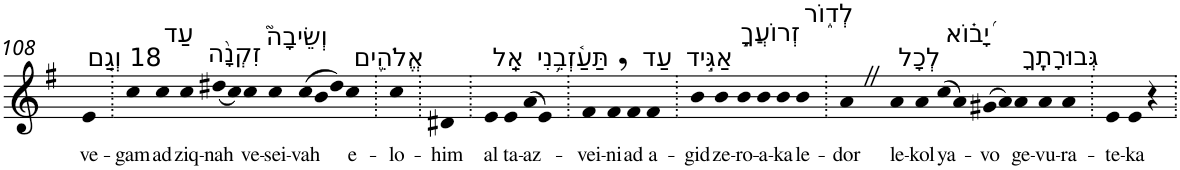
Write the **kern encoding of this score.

**kern	**text
*part1	*part1
*staff1	*staff1
*I"Piano	*
*I'Pno	*
!!LO:PB:g=z
*clefG2	*
*k[f#]	*
*G:	*
=108	=108
!LO:TX:a:t=18 וְגַ֤ם	!
!	!LO:LY:b
4e	ve-
=109.	=109.
!	!LO:LY:b
4cc	-gam
!LO:TX:a:t=עַד	!
!	!LO:LY:b
4cc	ad
!LO:TX:a:t=זִקְנָ֨ה	!
!	!LO:LY:b
4cc	ziq-
!	!LO:LY:b
(<8dd#X	-nah
8cc)	.
!LO:TX:a:t=וְשֵׂיבָה֮	!
!	!LO:LY:b
4cc	ve-
!	!LO:LY:b
4cc	-sei-
*Xtuplet	*
!	!LO:LY:b
(>12cc	-vah
12b	.
12dd#)	.
!LO:TX:a:t=אֱלֹהִ֪ים	!
!	!LO:LY:b
4cc	e-
=110.	=110.
!	!LO:LY:b
4cc	-lo-
=111.	=111.
!	!LO:LY:b
4d#X	-him
=112.	=112.
!LO:TX:a:t=אַֽל	!
!	!LO:LY:b
4e	al
!LO:TX:a:t=תַּעַ֫זְבֵ֥נִי	!
!	!LO:LY:b
4e	ta-
!	!LO:LY:b
(>8a	-az-
8e)	.
=113.	=113.
!	!LO:LY:b
4f#	-vei-
!	!LO:LY:b
4f#,	-ni
!LO:TX:a:t=עַד	!
!	!LO:LY:b
4f#	ad
!LO:TX:a:t=אַגִּ֣יד	!
!	!LO:LY:b
4f#	a-
=114.	=114.
!	!LO:LY:b
4b	-gid
!LO:TX:a:t=זְרוֹעֲךָ֣	!
!	!LO:LY:b
4b	ze-
!	!LO:LY:b
4b	-ro-
!	!LO:LY:b
4b	-a-
!	!LO:LY:b
4b	-ka
!LO:TX:a:t=לְד֑וֹר	!
!	!LO:LY:b
4b	le-
=115.	=115.
!	!LO:LY:b
4aZ	-dor
!LO:TX:a:t=לְכָל	!
!	!LO:LY:b
4a	le-
!	!LO:LY:b
4a	-kol
!LO:TX:a:t=יָ֝ב֗וֹא	!
!	!LO:LY:b
(>8cc	ya-
8a)	.
!	!LO:LY:b
(>8g#X	-vo
8a)	.
!LO:TX:a:t=גְּבוּרָתֶֽךָ	!
!	!LO:LY:b
4a	ge-
!	!LO:LY:b
4a	-vu-
!	!LO:LY:b
4a	-ra-
=116.	=116.
!	!LO:LY:b
4e	-te-
!	!LO:LY:b
4e	-ka
4r	.
=.	=.
*-	*-
